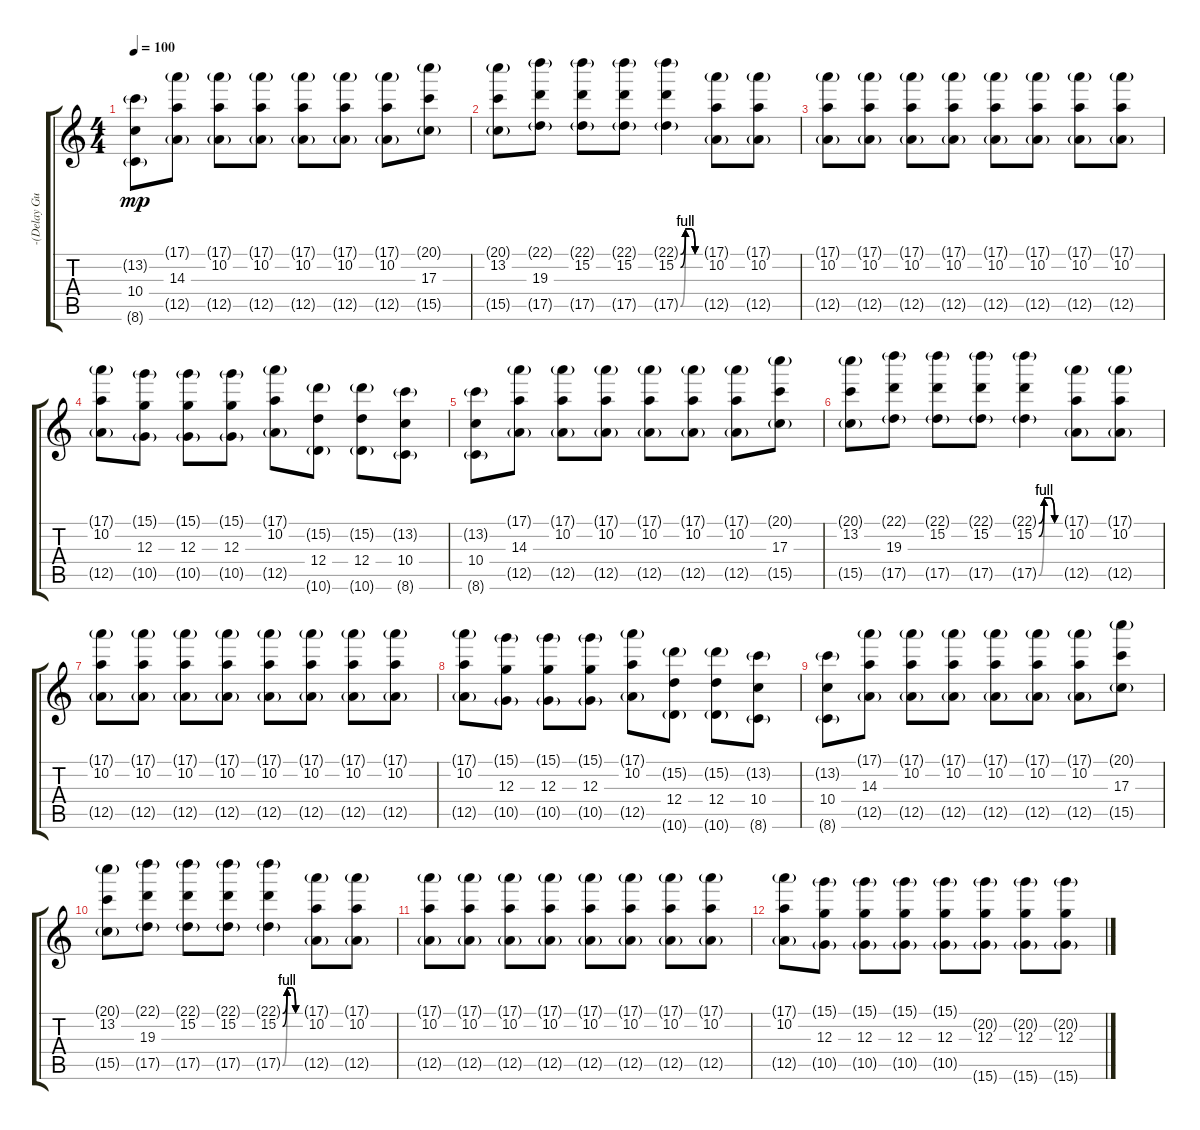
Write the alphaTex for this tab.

\track ("-(Delay Guitar 2)-" "-(Delay Gu") {instrument distortionguitar}
\staff {score tabs}
\tuning (E4 B3 G3 D3 A2 E2) {hide}
\ts (4 4)
\tempo 100
\clef g2
\ks c
(13.2{g} 10.4 8.6{g}).8{dy mp} (17.1{g} 14.3 12.5{g}).8 (17.1{g} 10.2 12.5{g}).8 (17.1{g} 10.2 12.5{g}).8 (17.1{g} 10.2 12.5{g}).8 (17.1{g} 10.2 12.5{g}).8 (17.1{g} 10.2 12.5{g}).8 (20.1{g} 17.3 15.5{g}).8 |
(20.1{g} 13.2 15.5{g}).8 (22.1{g} 19.3 17.5{g}).8 (22.1{g} 15.2 17.5{g}).8 (22.1{g} 15.2 17.5{g}).8 (22.1{be (custom 0 0 15 4 30 4 45 0 60 0) g} 15.2{be (custom 0 0 15 4 30 4 45 0 60 0)} 17.5{be (custom 0 0 15 4 30 4 45 0 60 0) g}).4 (17.1{g} 10.2 12.5{g}).8 (17.1{g} 10.2 12.5{g}).8 |
(17.1{g} 10.2 12.5{g}).8 (17.1{g} 10.2 12.5{g}).8 (17.1{g} 10.2 12.5{g}).8 (17.1{g} 10.2 12.5{g}).8 (17.1{g} 10.2 12.5{g}).8 (17.1{g} 10.2 12.5{g}).8 (17.1{g} 10.2 12.5{g}).8 (17.1{g} 10.2 12.5{g}).8 |
(17.1{g} 10.2 12.5{g}).8 (15.1{g} 12.3 10.5{g}).8 (15.1{g} 12.3 10.5{g}).8 (15.1{g} 12.3 10.5{g}).8 (17.1{g} 10.2 12.5{g}).8 (15.2{g} 12.4 10.6{g}).8 (15.2{g} 12.4 10.6{g}).8 (13.2{g} 10.4 8.6{g}).8 |
(13.2{g} 10.4 8.6{g}).8 (17.1{g} 14.3 12.5{g}).8 (17.1{g} 10.2 12.5{g}).8 (17.1{g} 10.2 12.5{g}).8 (17.1{g} 10.2 12.5{g}).8 (17.1{g} 10.2 12.5{g}).8 (17.1{g} 10.2 12.5{g}).8 (20.1{g} 17.3 15.5{g}).8 |
(20.1{g} 13.2 15.5{g}).8 (22.1{g} 19.3 17.5{g}).8 (22.1{g} 15.2 17.5{g}).8 (22.1{g} 15.2 17.5{g}).8 (22.1{be (custom 0 0 15 4 30 4 45 0 60 0) g} 15.2{be (custom 0 0 15 4 30 4 45 0 60 0)} 17.5{be (custom 0 0 15 4 30 4 45 0 60 0) g}).4 (17.1{g} 10.2 12.5{g}).8 (17.1{g} 10.2 12.5{g}).8 |
(17.1{g} 10.2 12.5{g}).8 (17.1{g} 10.2 12.5{g}).8 (17.1{g} 10.2 12.5{g}).8 (17.1{g} 10.2 12.5{g}).8 (17.1{g} 10.2 12.5{g}).8 (17.1{g} 10.2 12.5{g}).8 (17.1{g} 10.2 12.5{g}).8 (17.1{g} 10.2 12.5{g}).8 |
(17.1{g} 10.2 12.5{g}).8 (15.1{g} 12.3 10.5{g}).8 (15.1{g} 12.3 10.5{g}).8 (15.1{g} 12.3 10.5{g}).8 (17.1{g} 10.2 12.5{g}).8 (15.2{g} 12.4 10.6{g}).8 (15.2{g} 12.4 10.6{g}).8 (13.2{g} 10.4 8.6{g}).8 |
(13.2{g} 10.4 8.6{g}).8 (17.1{g} 14.3 12.5{g}).8 (17.1{g} 10.2 12.5{g}).8 (17.1{g} 10.2 12.5{g}).8 (17.1{g} 10.2 12.5{g}).8 (17.1{g} 10.2 12.5{g}).8 (17.1{g} 10.2 12.5{g}).8 (20.1{g} 17.3 15.5{g}).8 |
(20.1{g} 13.2 15.5{g}).8 (22.1{g} 19.3 17.5{g}).8 (22.1{g} 15.2 17.5{g}).8 (22.1{g} 15.2 17.5{g}).8 (22.1{be (custom 0 0 15 4 30 4 45 0 60 0) g} 15.2{be (custom 0 0 15 4 30 4 45 0 60 0)} 17.5{be (custom 0 0 15 4 30 4 45 0 60 0) g}).4 (17.1{g} 10.2 12.5{g}).8 (17.1{g} 10.2 12.5{g}).8 |
(17.1{g} 10.2 12.5{g}).8 (17.1{g} 10.2 12.5{g}).8 (17.1{g} 10.2 12.5{g}).8 (17.1{g} 10.2 12.5{g}).8 (17.1{g} 10.2 12.5{g}).8 (17.1{g} 10.2 12.5{g}).8 (17.1{g} 10.2 12.5{g}).8 (17.1{g} 10.2 12.5{g}).8 |
(17.1{g} 10.2 12.5{g}).8 (15.1{g} 12.3 10.5{g}).8 (15.1{g} 12.3 10.5{g}).8 (15.1{g} 12.3 10.5{g}).8 (15.1{g} 12.3 10.5{g}).8 (20.2{g} 12.3 15.6{g}).8 (20.2{g} 12.3 15.6{g}).8 (20.2{g} 12.3 15.6{g}).8
